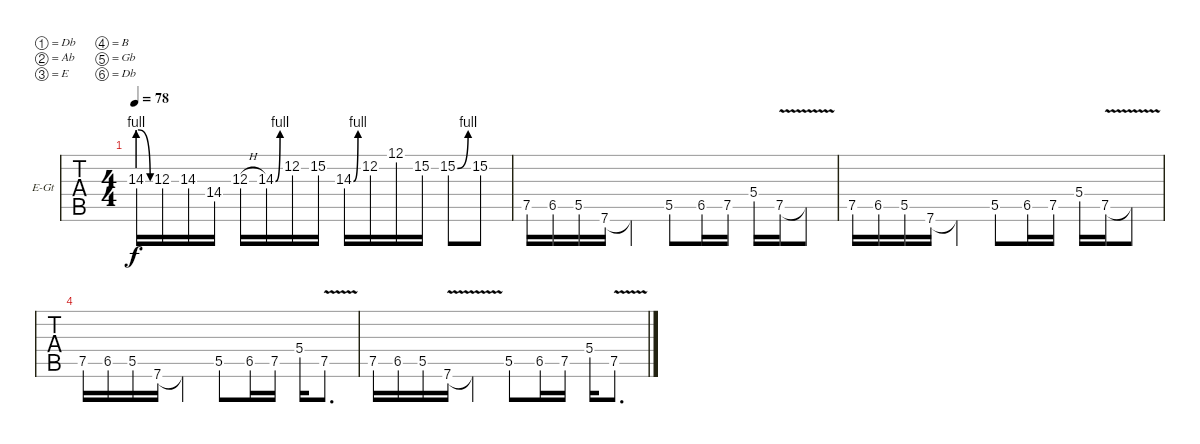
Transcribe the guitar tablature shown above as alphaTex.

\bracketExtendMode nobrackets
\firstSystemTrackNameOrientation horizontal
\otherSystemsTrackNameOrientation horizontal
\defaultBarNumberDisplay FirstOfSystem
\track ("Down 1.5 Steps" "E-Gt") {instrument distortionguitar}
\staff {tabs}
\tuning (Db4 Ab3 E3 B2 Gb2 Db2)
\ts (4 4)
\tempo 78
\clef g2
\ks c#minor
14.3{be (release 0 4 60 0) t}.16{dy f} 12.3.16 14.3.16 14.4.16 12.3{h}.16 14.3{be (bend 0 0 60 4)}.16 12.2.16 15.2.16 14.3{be (bend 0 0 60 4)}.16 12.2.16 12.1.16 15.2.16 15.2{be (bend 0 0 60 4)}.8 15.2.8 |
7.5.16 6.5.16 5.5.16 7.6.16 7.6{t}.4 5.5.8 6.5.16 7.5.16 5.4.16 7.5{v}.16 7.5{v t}.8 |
7.5.16 6.5.16 5.5.16 7.6.16 7.6{t}.4 5.5.8 6.5.16 7.5.16 5.4.16 7.5{v}.16 7.5{v t}.8 |
7.5.16 6.5.16 5.5.16 7.6.16 7.6{t}.4 5.5.8 6.5.16 7.5.16 5.4.16 7.5{v}.8{d} |
7.5.16 6.5.16 5.5.16 7.6{v}.16 7.6{v t}.4 5.5.8 6.5.16 7.5.16 5.4.16 7.5{v}.8{d}
